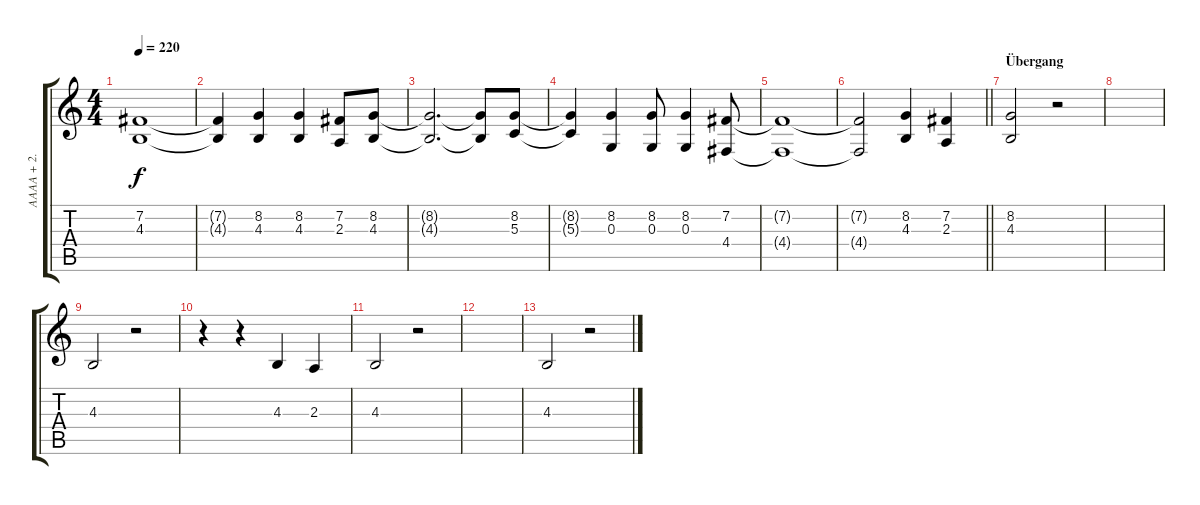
\track ("AAAA + 2. Stimme" "AAAA + 2. ") {instrument englishhorn}
\staff {score tabs}
\tuning (E4 B3 G3 D3 A2 E2) {hide}
\ts (4 4)
\tempo 220
\clef g2
\ks c
(7.2 4.3).1{dy f} |
(7.2{t} 4.3{t}).4 (8.2 4.3).4 (8.2 4.3).4 (7.2 2.3).8 (8.2 4.3).8 |
(8.2{t} 4.3{t}).2{d} (8.2{t} 4.3{t}).8 (8.2 5.3).8 |
(8.2{t} 5.3{t}).4 (8.2 0.3).4 (8.2 0.3).8 (8.2 0.3).4 (7.2 4.4).8 |
(7.2{t} 4.4{t}).1 |
\barLineRight lightlight
(7.2{t} 4.4{t}).2 (8.2 4.3).4 (7.2 2.3).4 |
\section ("" "Übergang")
(8.2 4.3).2 r.2 |
|
4.3.2 r.2 |
r.4 r.4 4.3.4 2.3.4 |
4.3.2 r.2 |
|
4.3.2 r.2
